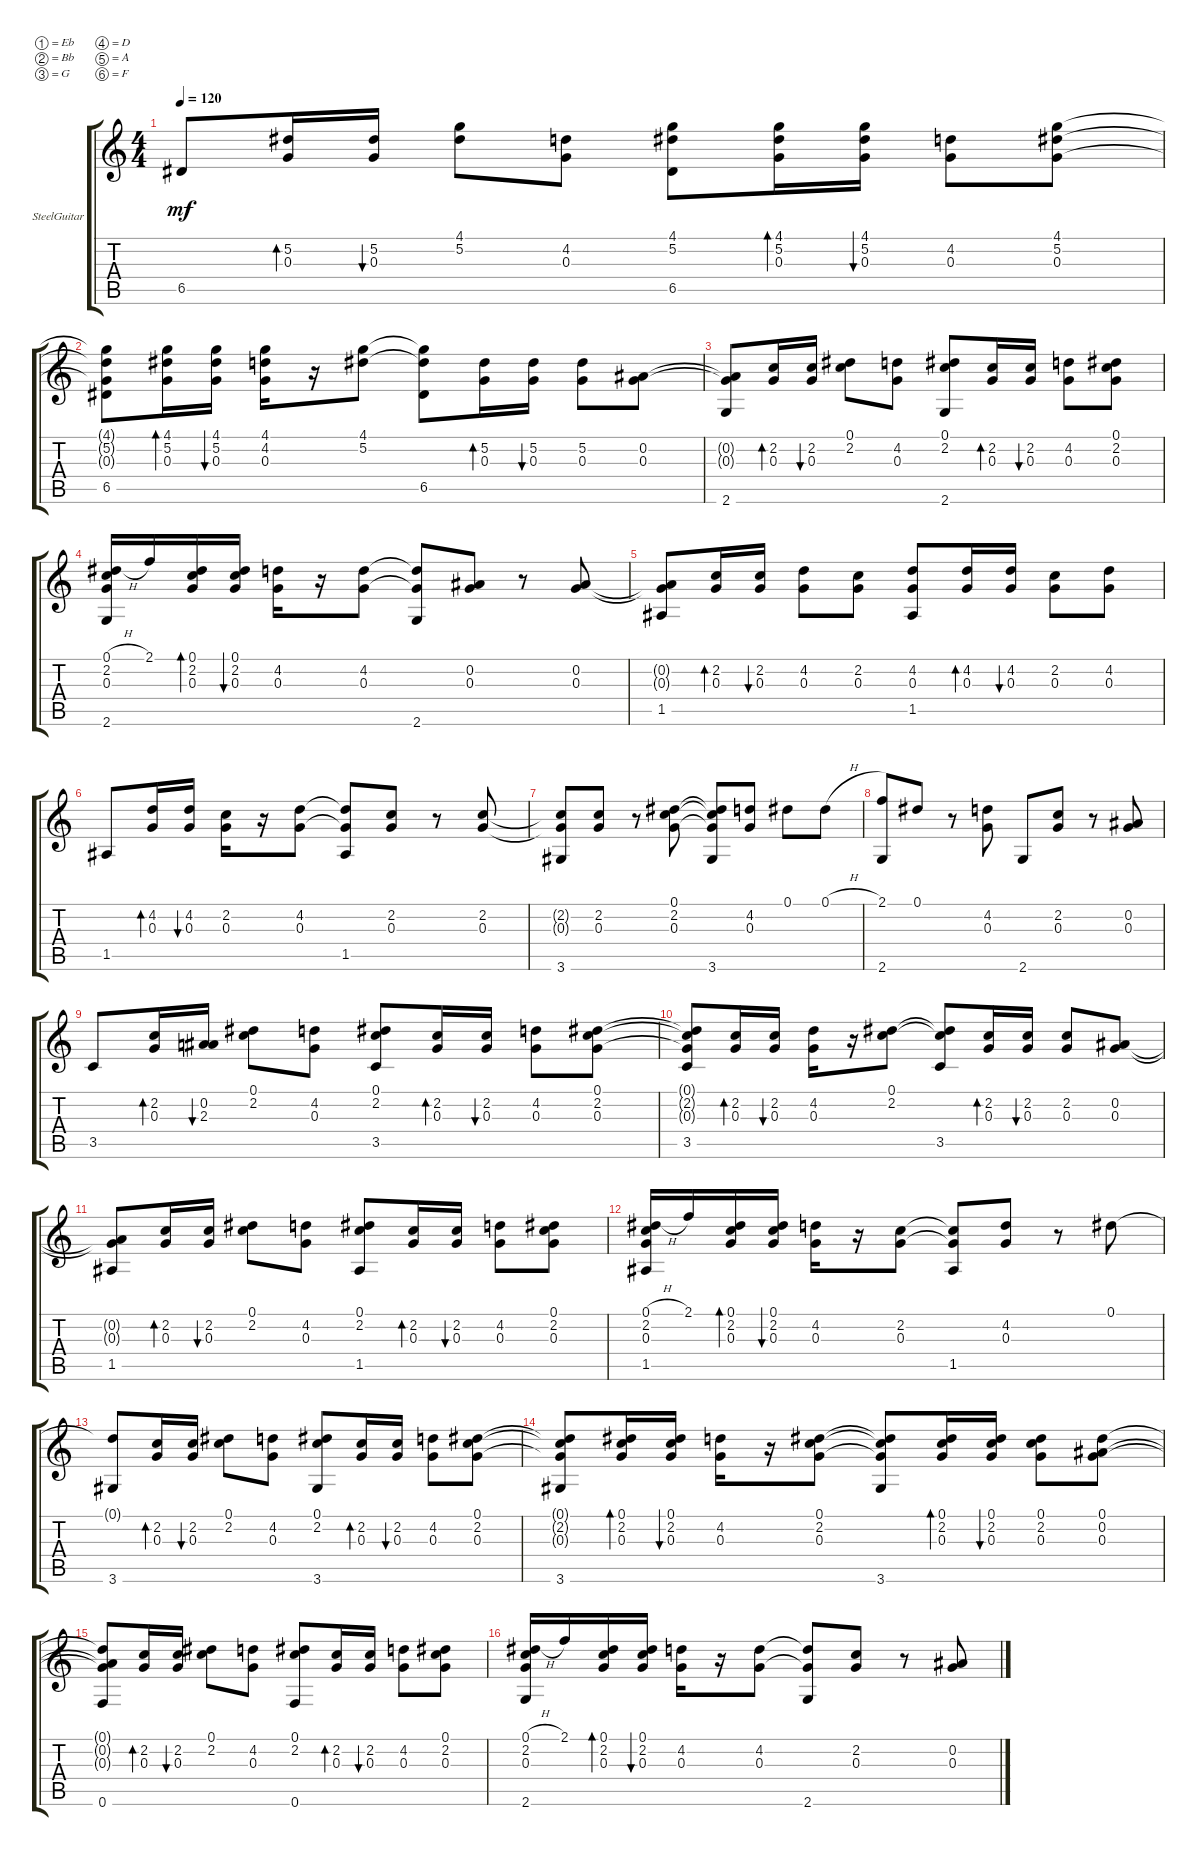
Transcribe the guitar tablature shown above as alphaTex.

\defaultSystemsLayout 4
\multiTrackTrackNamePolicy allsystems
\firstSystemTrackNameMode fullname
\firstSystemTrackNameOrientation horizontal
\otherSystemsTrackNameOrientation horizontal
\chordDiagramsInScore
\track ("SteelGuitar" "track 1") {instrument acousticguitarsteel}
\staff {score tabs}
\tuning (Eb4 Bb3 G3 D3 A2 F2)
\ts (4 4)
\tempo 120
\clef g2
\ks c
6.5.8{dy mf} (5.2 0.3).16{bd 30} (0.3 5.2).16{bu 30} (4.1 5.2).8 (4.2 0.3).8 (4.1 5.2 6.5).8 (4.1 5.2 0.3).16{bd 30} (0.3 5.2 4.1).16{bu 30} (4.2 0.3).8 (0.3 5.2 4.1).8 |
(4.1{t} 5.2{t} 0.3{t} 6.5).8 (4.1 5.2 0.3).16{bd 30} (0.3 5.2 4.1).16{bu 30} (4.1 4.2 0.3).16 r.16 (5.2 4.1).8 (6.5 4.1{t} 5.2{t}).8 (5.2 0.3).16{bd 30} (0.3 5.2).16{bu 30} (5.2 0.3).8 (0.3 0.2).8 |
(2.6 0.2{t} 0.3{t}).8 (0.3 2.2).16{bd 30} (2.2 0.3).16{bu 30} (2.2 0.1).8 (4.2 0.3).8 (0.1 2.2 2.6).8 (2.2 0.3).16{bd 30} (0.3 2.2).16{bu 30} (4.2 0.3).8 (0.3 2.2 0.1).8 |
(2.6 0.1{h} 2.2 0.3).16 2.1.16 (0.1 2.2 0.3).16{bd 30} (0.3 2.2 0.1).16{bu 30} (4.2 0.3).16 r.16 (0.3 4.2).8 (2.6 4.2{t} 0.3{t}).8 (0.3 0.2).8 r.8 (0.2 0.3).8 |
(0.3{t} 0.2{t} 1.5).8 (2.2 0.3).16{bd 30} (0.3 2.2).16{bu 30} (4.2 0.3).8 (0.3 2.2).8 (4.2 0.3 1.5).8 (4.2 0.3).16{bd 30} (0.3 4.2).16{bu 30} (2.2 0.3).8 (0.3 4.2).8 |
1.5.8 (4.2 0.3).16{bd 30} (0.3 4.2).16{bu 30} (2.2 0.3).16 r.16 (0.3 4.2).8 (4.2{t} 0.3{t} 1.5).8 (2.2 0.3).8 r.8 (0.3 2.2).8 |
(3.6 2.2{t} 0.3{t}).8 (2.2 0.3).8 r.8 (0.3 2.2 0.1).8 (0.1{t} 2.2{t} 0.3{t} 3.6).8 (4.2 0.3).8 0.1.8 0.1{h}.8 |
(2.1 2.6).8 0.1.8 r.8 (0.3 4.2).8 2.6.8 (0.3 2.2).8 r.8 (0.2 0.3).8 |
3.5.8 (0.3 2.2).16{bd 30} (0.2 2.3).16{bu 30} (2.2 0.1).8 (4.2 0.3).8 (3.5 2.2 0.1).8 (2.2 0.3).16{bd 30} (0.3 2.2).16{bu 30} (4.2 0.3).8 (0.3 2.2 0.1).8 |
(3.5 0.1{t} 2.2{t} 0.3{t}).8 (2.2 0.3).16{bd 30} (0.3 2.2).16{bu 30} (4.2 0.3).16 r.16 (2.2 0.1).8 (2.2{t} 0.1{t} 3.5).8 (2.2 0.3).16{bd 30} (0.3 2.2).16{bu 30} (2.2 0.3).8 (0.3 0.2).8 |
(1.5 0.2{t} 0.3{t}).8 (2.2 0.3).16{bd 30} (0.3 2.2).16{bu 30} (2.2 0.1).8 (4.2 0.3).8 (1.5 2.2 0.1).8 (2.2 0.3).16{bd 30} (0.3 2.2).16{bu 30} (4.2 0.3).8 (0.3 2.2 0.1).8 |
(1.5 0.3 2.2 0.1{h}).16 2.1.16 (0.1 2.2 0.3).16{bd 30} (0.3 2.2 0.1).16{bu 30} (0.3 4.2).16 r.16 (2.2 0.3).8 (1.5 2.2{t} 0.3{t}).8 (0.3 4.2).8 r.8 0.1.8 |
(0.1{t} 3.6).8 (2.2 0.3).16{bd 30} (0.3 2.2).16{bu 30} (2.2 0.1).8 (4.2 0.3).8 (3.6 2.2 0.1).8 (2.2 0.3).16{bd 30} (0.3 2.2).16{bu 30} (4.2 0.3).8 (0.3 2.2 0.1).8 |
(0.1{t} 2.2{t} 0.3{t} 3.6).8 (0.1 2.2 0.3).16{bd 30} (0.3 2.2 0.1).16{bu 30} (4.2 0.3).16 r.16 (0.3 2.2 0.1).8 (3.6 0.1{t} 2.2{t} 0.3{t}).8 (0.3 2.2 0.1).16{bd 30} (0.1 2.2 0.3).16{bu 30} (0.3 2.2 0.1).8 (0.1 0.2 0.3).8 |
(0.1{t} 0.2{t} 0.3{t} 0.6).8 (2.2 0.3).16{bd 30} (2.2 0.3).16{bu 30} (2.2 0.1).8 (4.2 0.3).8 (0.1 2.2 0.6).8 (2.2 0.3).16{bd 30} (2.2 0.3).16{bu 30} (4.2 0.3).8 (0.3 2.2 0.1).8 |
(0.1{h} 2.2 0.3 2.6).16 2.1.16 (0.1 2.2 0.3).16{bd 30} (0.3 2.2 0.1).16{bu 30} (4.2 0.3).16 r.16 (0.3 4.2).8 (2.6 4.2{t} 0.3{t}).8 (2.2 0.3).8 r.8 (0.3 0.2).8
